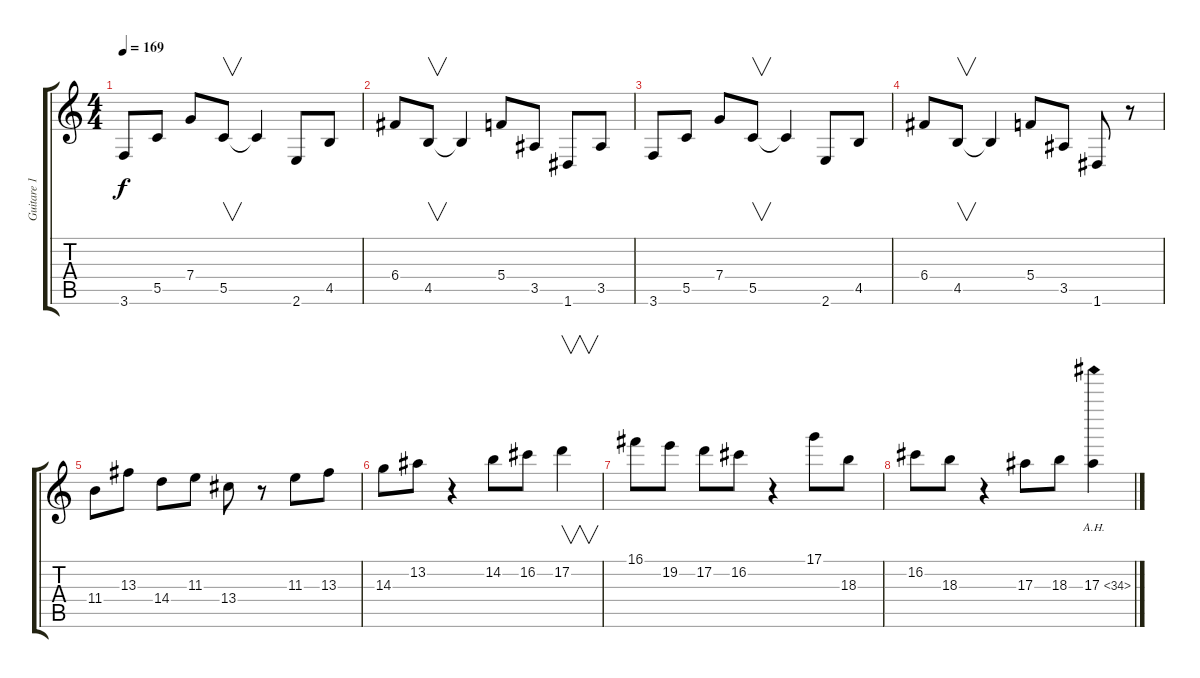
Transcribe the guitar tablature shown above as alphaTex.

\track ("Guitare 1" "Guitare 1") {instrument distortionguitar}
\staff {score tabs}
\tuning (D4 A3 F3 C3 G2 D2) {hide}
\ts (4 4)
\tempo 169
\clef g2
\ks c
3.6.8{dy f} 5.5.8 7.4.8 5.5.8{v} 5.5{t}.4 2.6.8 4.5.8 |
6.4.8 4.5.8{v} 4.5{t}.4 5.4.8 3.5.8 1.6.8 3.5.8 |
3.6.8 5.5.8 7.4.8 5.5.8{v} 5.5{t}.4 2.6.8 4.5.8 |
6.4.8 4.5.8{v} 4.5{t}.4 5.4.8 3.5.8 1.6.8 r.8 |
11.4.8 13.3.8 14.4.8 11.3.8 13.4.8 r.8 11.3.8 13.3.8 |
14.3.8 13.2.8 r.4 14.2.8 16.2.8 17.2.4{v} |
16.1.8 19.2.8 17.2.8 16.2.8 r.4 17.1.8 18.3.8 |
16.2.8 18.3.8 r.4 17.3.8 18.3.8 17.3{ah 17}.4
